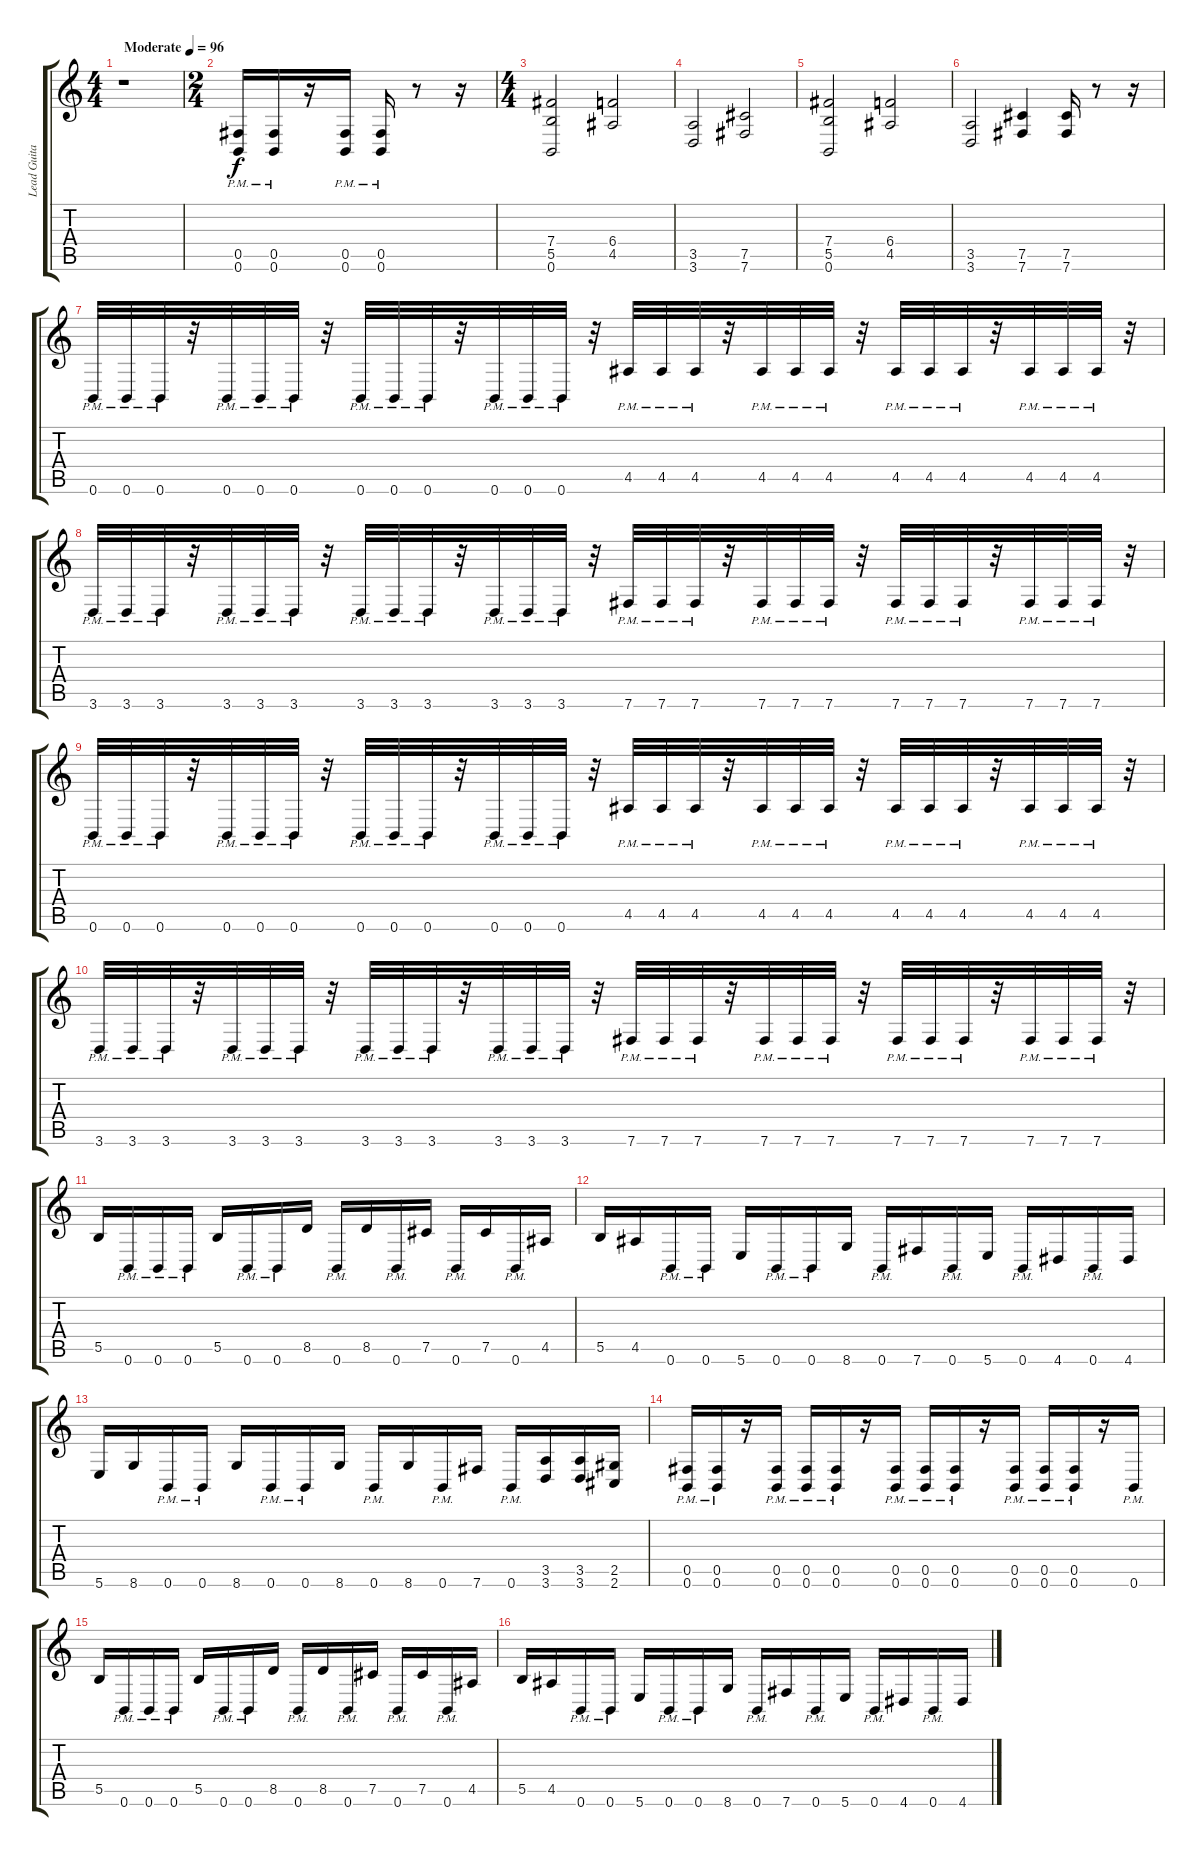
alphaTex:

\track ("Lead Guitar" "Lead Guita") {instrument distortionguitar}
\staff {score tabs}
\tuning (Db4 Ab3 E3 B2 Gb2 B1) {hide}
\ts (4 4)
\tempo (96 "Moderate")
\clef g2
\ks c
r.1{dy f instrument distortionguitar} |
\ts (2 4)
(0.5{pm} 0.6{pm}).16 (0.5{pm} 0.6{pm}).16 r.16 (0.5{pm} 0.6{pm}).16 (0.5{pm} 0.6{pm}).16 r.8 r.16 |
\ts (4 4)
(7.4 5.5 0.6).2 (6.4 4.5).2 |
(3.5 3.6).2 (7.5 7.6).2 |
(7.4 5.5 0.6).2 (6.4 4.5).2 |
(3.5 3.6).2 (7.5 7.6).4 (7.5 7.6).16 r.8 r.16 |
0.6{pm}.32 0.6{pm}.32 0.6{pm}.32 r.32 0.6{pm}.32 0.6{pm}.32 0.6{pm}.32 r.32 0.6{pm}.32 0.6{pm}.32 0.6{pm}.32 r.32 0.6{pm}.32 0.6{pm}.32 0.6{pm}.32 r.32 4.5{pm}.32 4.5{pm}.32 4.5{pm}.32 r.32 4.5{pm}.32 4.5{pm}.32 4.5{pm}.32 r.32 4.5{pm}.32 4.5{pm}.32 4.5{pm}.32 r.32 4.5{pm}.32 4.5{pm}.32 4.5{pm}.32 r.32 |
3.6{pm}.32 3.6{pm}.32 3.6{pm}.32 r.32 3.6{pm}.32 3.6{pm}.32 3.6{pm}.32 r.32 3.6{pm}.32 3.6{pm}.32 3.6{pm}.32 r.32 3.6{pm}.32 3.6{pm}.32 3.6{pm}.32 r.32 7.6{pm}.32 7.6{pm}.32 7.6{pm}.32 r.32 7.6{pm}.32 7.6{pm}.32 7.6{pm}.32 r.32 7.6{pm}.32 7.6{pm}.32 7.6{pm}.32 r.32 7.6{pm}.32 7.6{pm}.32 7.6{pm}.32 r.32 |
0.6{pm}.32 0.6{pm}.32 0.6{pm}.32 r.32 0.6{pm}.32 0.6{pm}.32 0.6{pm}.32 r.32 0.6{pm}.32 0.6{pm}.32 0.6{pm}.32 r.32 0.6{pm}.32 0.6{pm}.32 0.6{pm}.32 r.32 4.5{pm}.32 4.5{pm}.32 4.5{pm}.32 r.32 4.5{pm}.32 4.5{pm}.32 4.5{pm}.32 r.32 4.5{pm}.32 4.5{pm}.32 4.5{pm}.32 r.32 4.5{pm}.32 4.5{pm}.32 4.5{pm}.32 r.32 |
3.6{pm}.32 3.6{pm}.32 3.6{pm}.32 r.32 3.6{pm}.32 3.6{pm}.32 3.6{pm}.32 r.32 3.6{pm}.32 3.6{pm}.32 3.6{pm}.32 r.32 3.6{pm}.32 3.6{pm}.32 3.6{pm}.32 r.32 7.6{pm}.32 7.6{pm}.32 7.6{pm}.32 r.32 7.6{pm}.32 7.6{pm}.32 7.6{pm}.32 r.32 7.6{pm}.32 7.6{pm}.32 7.6{pm}.32 r.32 7.6{pm}.32 7.6{pm}.32 7.6{pm}.32 r.32 |
5.5.16 0.6{pm}.16 0.6{pm}.16 0.6{pm}.16 5.5.16 0.6{pm}.16 0.6{pm}.16 8.5.16 0.6{pm}.16 8.5.16 0.6{pm}.16 7.5.16 0.6{pm}.16 7.5.16 0.6{pm}.16 4.5.16 |
5.5.16 4.5.16 0.6{pm}.16 0.6{pm}.16 5.6.16 0.6{pm}.16 0.6{pm}.16 8.6.16 0.6{pm}.16 7.6.16 0.6{pm}.16 5.6.16 0.6{pm}.16 4.6.16 0.6{pm}.16 4.6.16 |
5.6.16 8.6.16 0.6{pm}.16 0.6{pm}.16 8.6.16 0.6{pm}.16 0.6{pm}.16 8.6.16 0.6{pm}.16 8.6.16 0.6{pm}.16 7.6.16 0.6{pm}.16 (3.5 3.6).16 (3.5 3.6).16 (2.5 2.6).16 |
(0.5{pm} 0.6{pm}).16 (0.5{pm} 0.6{pm}).16 r.16 (0.5{pm} 0.6{pm}).16 (0.5{pm} 0.6{pm}).16 (0.5{pm} 0.6{pm}).16 r.16 (0.5{pm} 0.6{pm}).16 (0.5{pm} 0.6{pm}).16 (0.5{pm} 0.6{pm}).16 r.16 (0.5{pm} 0.6{pm}).16 (0.5{pm} 0.6{pm}).16 (0.5{pm} 0.6{pm}).16 r.16 0.6{pm}.16 |
5.5.16 0.6{pm}.16 0.6{pm}.16 0.6{pm}.16 5.5.16 0.6{pm}.16 0.6{pm}.16 8.5.16 0.6{pm}.16 8.5.16 0.6{pm}.16 7.5.16 0.6{pm}.16 7.5.16 0.6{pm}.16 4.5.16 |
5.5.16 4.5.16 0.6{pm}.16 0.6{pm}.16 5.6.16 0.6{pm}.16 0.6{pm}.16 8.6.16 0.6{pm}.16 7.6.16 0.6{pm}.16 5.6.16 0.6{pm}.16 4.6.16 0.6{pm}.16 4.6.16
